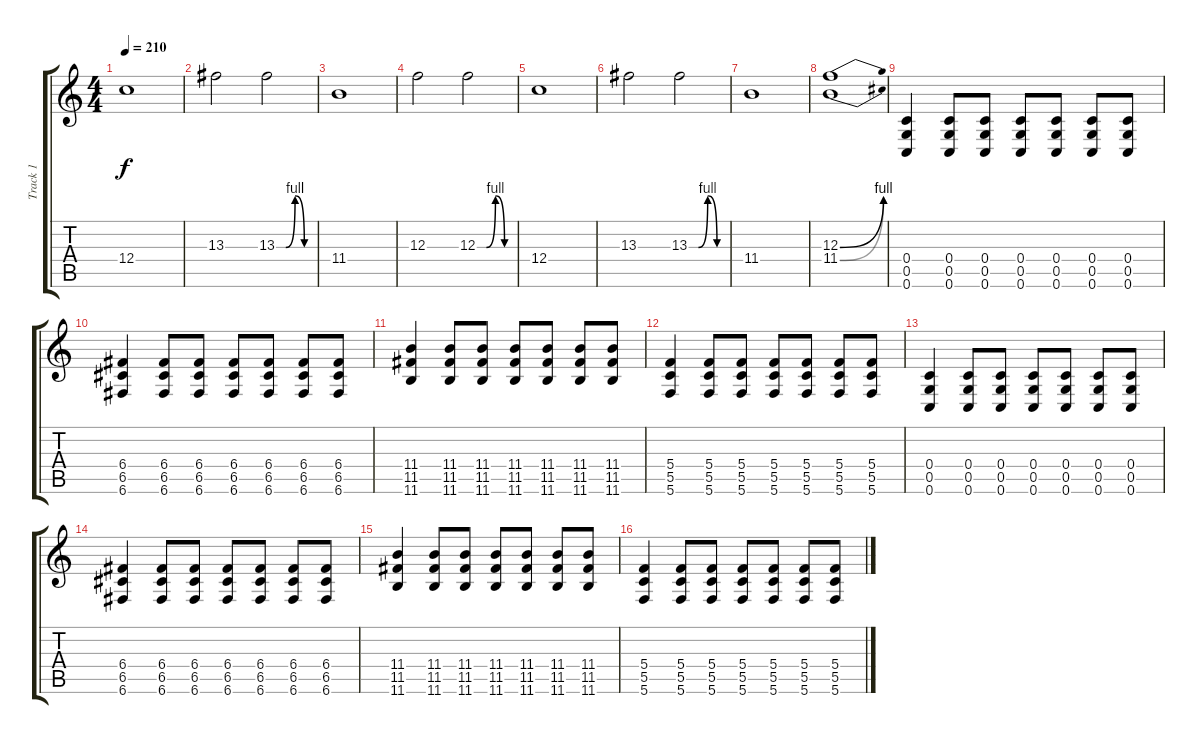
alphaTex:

\track ("Track 1" "Track 1") {instrument overdrivenguitar}
\staff {score tabs}
\tuning (D4 A3 F3 C3 G2 C2) {hide}
\ts (4 4)
\tempo 210
\clef g2
\ks c
12.4.1{dy f} |
13.3.2 13.3{be (custom 0 0 15 0 30 4 45 0 60 0)}.2 |
11.4.1 |
12.3.2 12.3{be (custom 0 0 15 0 30 4 45 0 60 0)}.2 |
12.4.1 |
13.3.2 13.3{be (custom 0 0 15 0 30 4 45 0 60 0)}.2 |
11.4.1 |
(12.3{be (bend 0 0 60 4)} 11.4{be (bend 0 0 60 4)}).1 |
(0.4 0.5 0.6).4 (0.4 0.5 0.6).8 (0.4 0.5 0.6).8 (0.4 0.5 0.6).8 (0.4 0.5 0.6).8 (0.4 0.5 0.6).8 (0.4 0.5 0.6).8 |
(6.4 6.5 6.6).4 (6.4 6.5 6.6).8 (6.4 6.5 6.6).8 (6.4 6.5 6.6).8 (6.4 6.5 6.6).8 (6.4 6.5 6.6).8 (6.4 6.5 6.6).8 |
(11.4 11.5 11.6).4 (11.4 11.5 11.6).8 (11.4 11.5 11.6).8 (11.4 11.5 11.6).8 (11.4 11.5 11.6).8 (11.4 11.5 11.6).8 (11.4 11.5 11.6).8 |
(5.4 5.5 5.6).4 (5.4 5.5 5.6).8 (5.4 5.5 5.6).8 (5.4 5.5 5.6).8 (5.4 5.5 5.6).8 (5.4 5.5 5.6).8 (5.4 5.5 5.6).8 |
(0.4 0.5 0.6).4 (0.4 0.5 0.6).8 (0.4 0.5 0.6).8 (0.4 0.5 0.6).8 (0.4 0.5 0.6).8 (0.4 0.5 0.6).8 (0.4 0.5 0.6).8 |
(6.4 6.5 6.6).4 (6.4 6.5 6.6).8 (6.4 6.5 6.6).8 (6.4 6.5 6.6).8 (6.4 6.5 6.6).8 (6.4 6.5 6.6).8 (6.4 6.5 6.6).8 |
(11.4 11.5 11.6).4 (11.4 11.5 11.6).8 (11.4 11.5 11.6).8 (11.4 11.5 11.6).8 (11.4 11.5 11.6).8 (11.4 11.5 11.6).8 (11.4 11.5 11.6).8 |
(5.4 5.5 5.6).4 (5.4 5.5 5.6).8 (5.4 5.5 5.6).8 (5.4 5.5 5.6).8 (5.4 5.5 5.6).8 (5.4 5.5 5.6).8 (5.4 5.5 5.6).8
